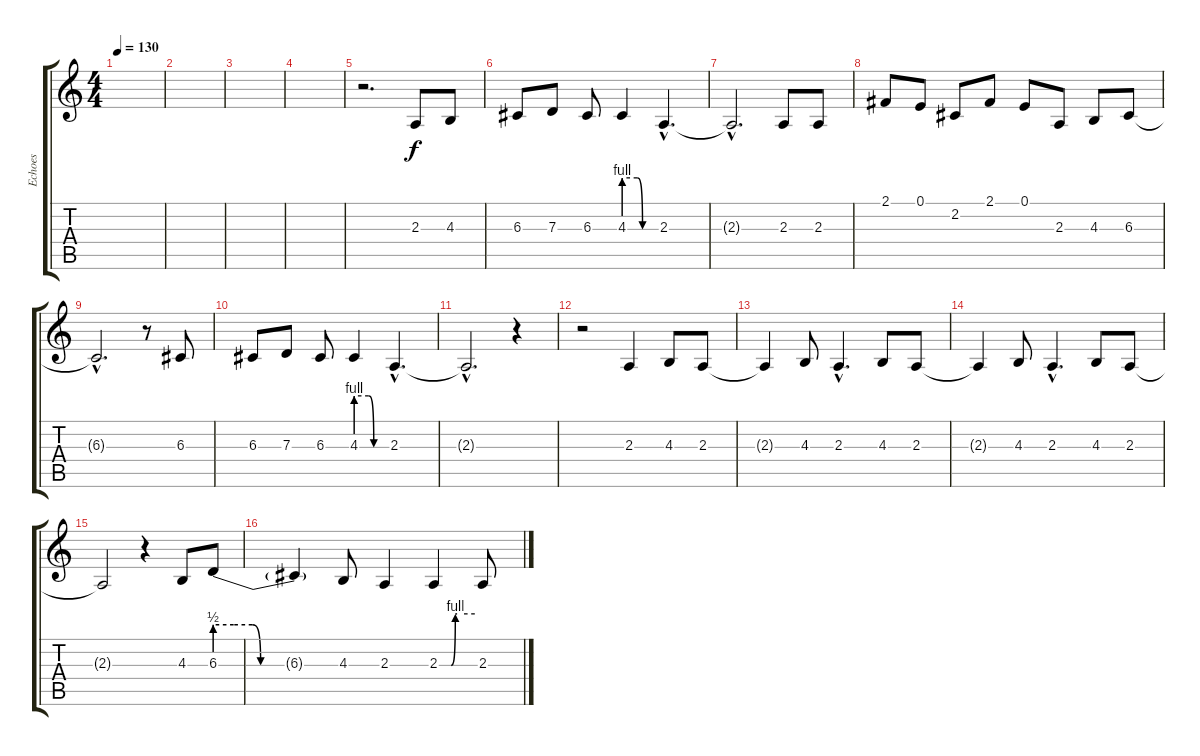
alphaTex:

\track ("Echoes" "Echoes") {instrument violin}
\staff {score tabs}
\tuning (E4 B3 G3 D3 A2 E2) {hide}
\ts (4 4)
\tempo 130
\clef g2
\ks c
|
|
|
|
r.2{d volume 14} 2.3.8 4.3.8 |
6.3.8 7.3.8 6.3.8 4.3{be (custom 0 4 25 4 35 0 60 0)}.4 2.3{hac}.4{d} |
2.3{hac t}.2{d volume 0} 2.3.8{volume 13} 2.3.8 |
2.1.8 0.1.8 2.2.8 2.1.8 0.1.8 2.3.8 4.3.8 6.3.8 |
6.3{hac t}.2{d volume 0} r.8{volume 13} 6.3.8 |
6.3.8 7.3.8 6.3.8 4.3{be (custom 0 4 25 4 35 0 60 0)}.4 2.3{hac}.4{d} |
2.3{hac t}.2{d volume 0} r.4 |
r.2 2.3.4{volume 14} 4.3.8 2.3.8 |
2.3{t}.4 4.3.8 2.3{hac}.4{d} 4.3.8 2.3.8 |
2.3{t}.4 4.3.8 2.3{hac}.4{d} 4.3.8 2.3.8 |
2.3{t}.2 r.4 4.3.8 6.3{be (custom 0 2 9 2 18 2 22 0 25 0 30 0 60 0)}.8 |
6.3{t}.4 4.3.8 2.3.4 2.3{be (custom 0 0 14 0 20 0 27 4 30 4 60 4)}.4 2.3.8
